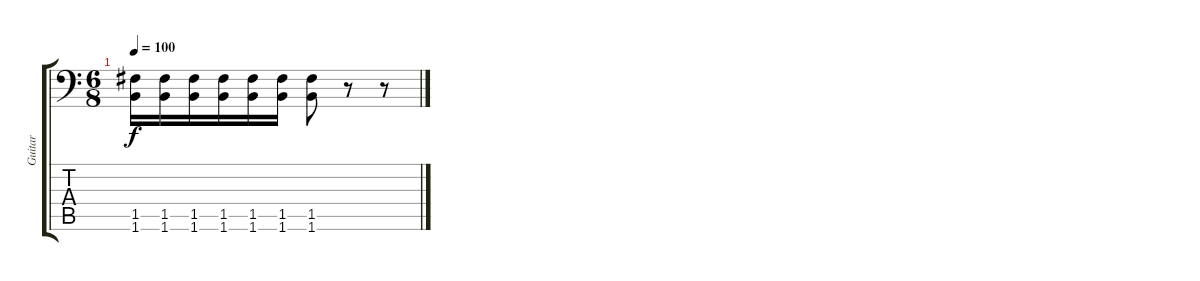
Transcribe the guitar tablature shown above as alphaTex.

\track ("Guitar" "Guitar") {instrument distortionguitar}
\staff {score tabs}
\tuning (C4 G3 Eb3 Bb2 F2 Bb1) {hide}
\ts (6 8)
\tempo 100
\clef f4
\ks c
(1.5 1.6).16{dy f} (1.5 1.6).16 (1.5 1.6).16 (1.5 1.6).16 (1.5 1.6).16 (1.5 1.6).16 (1.5 1.6).8 r.8 r.8
